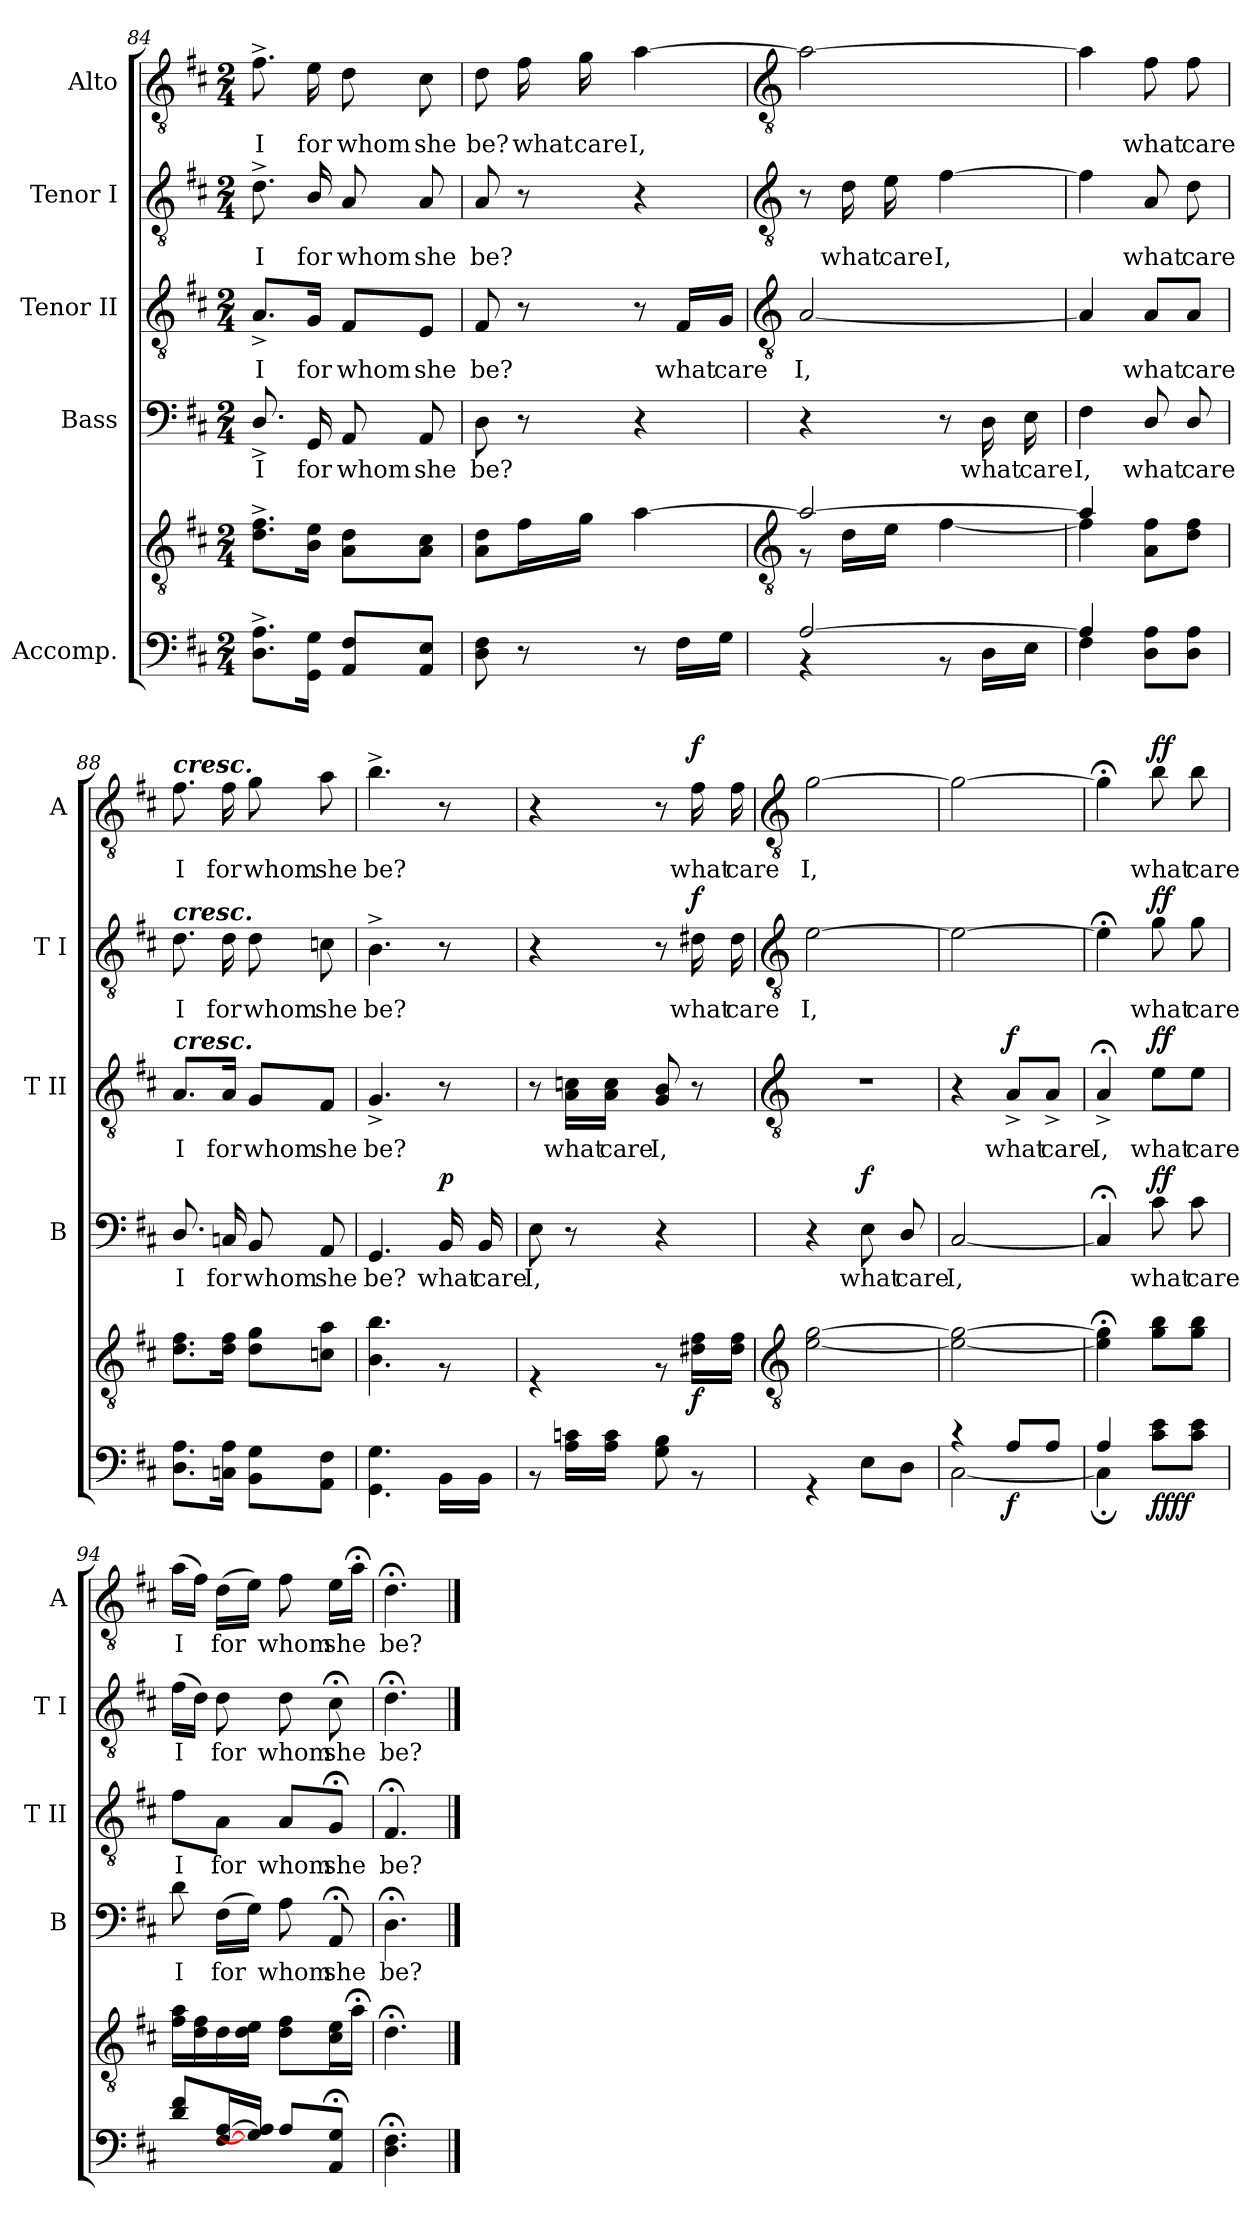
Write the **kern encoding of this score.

**kern	**kern	**dynam	**kern	**text	**dynam	**kern	**text	**dynam	**kern	**text	**dynam	**kern	**text	**dynam
*part5	*part5	*part5	*part4	*part4	*part4	*part3	*part3	*part3	*part2	*part2	*part2	*part1	*part1	*part1
*staff6	*staff5	*staff5/6	*staff4	*staff4	*staff4	*staff3	*staff3	*staff3	*staff2	*staff2	*staff2	*staff1	*staff1	*staff1
*I"Accomp.	*	*	*I"Bass	*	*	*I"Tenor II	*	*	*I"Tenor I	*	*	*I"Alto	*	*
*	*	*	*I'B	*	*	*I'T II	*	*	*I'T I	*	*	*I'A	*	*
*clefF4	*clefGv2	*	*clefF4	*	*	*clefGv2	*	*	*clefGv2	*	*	*clefGv2	*	*
*k[f#c#]	*k[f#c#]	*	*k[f#c#]	*	*	*k[f#c#]	*	*	*k[f#c#]	*	*	*k[f#c#]	*	*
*D:	*D:	*	*D:	*	*	*D:	*	*	*D:	*	*	*D:	*	*
*M2/4	*M2/4	*	*M2/4	*	*	*M2/4	*	*	*M2/4	*	*	*M2/4	*	*
=84	=84	=84	=84	=84	=84	=84	=84	=84	=84	=84	=84	=84	=84	=84
!	!	!	!	!LO:LY:b	!	!	!LO:LY:b	!	!	!LO:LY:b	!	!	!LO:LY:b	!
8.D^ 8.A^L	8.d^ 8.f#^L	.	8.D^/	I	.	8.A^/L	I	.	8.d^	I	.	8.f#^	I	.
!	!	!	!	!LO:LY:b	!	!	!LO:LY:b	!	!	!LO:LY:b	!	!	!LO:LY:b	!
16GG 16GJ	16B 16eJ	.	16GG	for	.	16G/Jk	for	.	16B/	for	.	16e	for	.
!	!	!	!	!LO:LY:b	!	!	!LO:LY:b	!	!	!LO:LY:b	!	!	!LO:LY:b	!
8AA 8F#L	8A 8dL	.	8AA	whom	.	8F#/L	whom	.	8A	whom	.	8d	whom	.
!	!	!	!	!LO:LY:b	!	!	!LO:LY:b	!	!	!LO:LY:b	!	!	!LO:LY:b	!
8AA 8EJ	8A 8c#J	.	8AA	she	.	8E/J	she	.	8A	she	.	8c#	she	.
=85	=85	=85	=85	=85	=85	=85	=85	=85	=85	=85	=85	=85	=85	=85
!	!	!	!	!LO:LY:b	!	!	!LO:LY:b	!	!	!LO:LY:b	!	!	!LO:LY:b	!
8D 8F#	8A\ 8d\L	.	8D	be?	.	8F#	be?	.	8A	be?	.	8d	be?	.
!	!	!	!	!	!	!	!	!	!	!	!	!	!LO:LY:b	!
8r	16f#\L	.	8r	.	.	8r	.	.	8r	.	.	16f#	what	.
!	!	!	!	!	!	!	!	!	!	!	!	!	!LO:LY:b	!
.	16g\JJ	.	.	.	.	.	.	.	.	.	.	16g	care	.
!	!	!	!	!	!	!	!	!	!	!	!	!	!LO:LY:b	!
8r	[4a\	.	4r	.	.	8r	.	.	4r	.	.	[4a	I,	.
!	!	!	!	!	!	!	!LO:LY:b	!	!	!	!	!	!	!
16F#LL	.	.	.	.	.	16F#/LL	what	.	.	.	.	.	.	.
!	!	!	!	!	!	!	!LO:LY:b	!	!	!	!	!	!	!
16GJJ	.	.	.	.	.	16G/JJ	care	.	.	.	.	.	.	.
!!LO:LB:g=z
=86	=86	=86	=86	=86	=86	=86	=86	=86	=86	=86	=86	=86	=86	=86
*	*clefGv2	*	*	*	*	*clefGv2	*	*	*clefGv2	*	*	*clefGv2	*	*
*^	*^	*	*	*	*	*	*	*	*	*	*	*	*	*
!	!	!	!	!	!	!	!	!	!LO:LY:b	!	!	!	!	!	!	!
[2A/	4r	2a/_	8r	.	4r	.	.	[2A	I,	.	8r	.	.	2a_	.	.
!	!	!	!	!	!	!	!	!	!	!	!	!LO:LY:b	!	!	!	!
.	.	.	16d\LL	.	.	.	.	.	.	.	16d	what	.	.	.	.
!	!	!	!	!	!	!	!	!	!	!	!	!LO:LY:b	!	!	!	!
.	.	.	16e\JJ	.	.	.	.	.	.	.	16e	care	.	.	.	.
!	!	!	!	!	!	!	!	!	!	!	!	!LO:LY:b	!	!	!	!
.	8r	.	[4f#\	.	8r	.	.	.	.	.	[4f#	I,	.	.	.	.
!	!	!	!	!	!	!LO:LY:b	!	!	!	!	!	!	!	!	!	!
.	16D\LL	.	.	.	16D	what	.	.	.	.	.	.	.	.	.	.
!	!	!	!	!	!	!LO:LY:b	!	!	!	!	!	!	!	!	!	!
.	16E\JJ	.	.	.	16E	care	.	.	.	.	.	.	.	.	.	.
=87	=87	=87	=87	=87	=87	=87	=87	=87	=87	=87	=87	=87	=87	=87	=87	=87
!	!	!	!	!	!	!LO:LY:b	!	!	!	!	!	!	!	!	!	!
4A/]	4F#\	4a/]	4f#\]	.	4F#	I,	.	4A]	.	.	4f#]	.	.	4a]	.	.
!	!	!	!	!	!	!LO:LY:b	!	!	!LO:LY:b	!	!	!LO:LY:b	!	!	!LO:LY:b	!
4ryy	8D\ 8A\L	4ryy	8A\ 8f#\L	.	8D/	what	.	8A/L	what	.	8A	what	.	8f#	what	.
!	!	!	!	!	!	!LO:LY:b	!	!	!LO:LY:b	!	!	!LO:LY:b	!	!	!LO:LY:b	!
.	8D\ 8A\J	.	8d\ 8f#\J	.	8D/	care	.	8A/J	care	.	8d	care	.	8f#	care	.
=88	=88	=88	=88	=88	=88	=88	=88	=88	=88	=88	=88	=88	=88	=88	=88	=88
!	!	!	!	!	!	!	!	!	!	!	!	!	!	!LO:TX:a:Bi:t=cresc.	!	!
!	!	!	!	!	!	!	!	!	!	!	!LO:TX:a:Bi:t=cresc.	!	!	!	!	!
!	!	!	!	!	!	!	!	!LO:TX:a:Bi:t=cresc.	!	!	!	!	!	!	!	!
!	!	!LO:N:vis=1	!	!	!	!LO:LY:b	!	!	!LO:LY:b	!	!	!LO:LY:b	!	!	!LO:LY:b	!
2ryy	8.D\ 8.A\L	2ryy	8.d\ 8.f#\L	.	8.D/	I	.	8.A/L	I	.	8.d	I	.	8.f#	I	.
!	!	!	!	!	!	!LO:LY:b	!	!	!LO:LY:b	!	!	!LO:LY:b	!	!	!LO:LY:b	!
.	16Cn\ 16A\J	.	16d\ 16f#\J	.	16Cn	for	.	16A/Jk	for	.	16d	for	.	16f#	for	.
!	!	!	!	!	!	!LO:LY:b	!	!	!LO:LY:b	!	!	!LO:LY:b	!	!	!LO:LY:b	!
.	8BB\ 8G\L	.	8d\ 8g\L	.	8BB	whom	.	8G/L	whom	.	8d	whom	.	8g	whom	.
!	!	!	!	!	!	!LO:LY:b	!	!	!LO:LY:b	!	!	!LO:LY:b	!	!	!LO:LY:b	!
.	8AA\ 8F#\J	.	8cn\ 8a\J	.	8AA	she	.	8F#/J	she	.	8cn	she	.	8a	she	.
=89	=89	=89	=89	=89	=89	=89	=89	=89	=89	=89	=89	=89	=89	=89	=89	=89
!	!	!LO:N:vis=1	!	!	!	!LO:LY:b	!	!	!LO:LY:b	!	!	!LO:LY:b	!	!	!LO:LY:b	!
2ryy	4.GG\ 4.G\	2ryy	4.B\ 4.b\	.	4.GG	be?	.	4.G^	be?	.	4.B^	be?	.	4.b^	be?	.
!	!	!	!	!	!	!LO:LY:b	!LO:DY:b	!	!	!	!	!	!	!	!	!
.	16BB\LL	.	8r	.	16BB	what	p	8r	.	.	8r	.	.	8r	.	.
!	!	!	!	!	!	!LO:LY:b	!	!	!	!	!	!	!	!	!	!
.	16BB\JJ	.	.	.	16BB	care	.	.	.	.	.	.	.	.	.	.
=90	=90	=90	=90	=90	=90	=90	=90	=90	=90	=90	=90	=90	=90	=90	=90	=90
!	!	!	!	!	!	!LO:LY:b	!	!	!	!	!	!	!	!	!	!
2ryy	8r	2ryy	4r	.	8E	I,	.	8r	.	.	4r	.	.	4r	.	.
!	!	!	!	!	!	!	!	!	!LO:LY:b	!	!	!	!	!	!	!
.	16A\ 16cn\LL	.	.	.	8r	.	.	16A\ 16cn\LL	what	.	.	.	.	.	.	.
!	!	!	!	!	!	!	!	!	!LO:LY:b	!	!	!	!	!	!	!
.	16A\ 16c\JJ	.	.	.	.	.	.	16A\ 16c\JJ	care	.	.	.	.	.	.	.
!	!	!	!	!	!	!	!	!	!LO:LY:b	!	!	!	!	!	!	!
.	8G\ 8B\	.	8r	.	4r	.	.	8G 8B	I,	.	8r	.	.	8r	.	.
!	!	!	!	!LO:DY:b	!	!	!	!	!	!	!	!LO:LY:b	!LO:DY:b	!	!LO:LY:b	!LO:DY:b
.	8r	.	16d#X\ 16f#\LL	f	.	.	.	8r	.	.	16d#X	what	f	16f#	what	f
!	!	!	!	!	!	!	!	!	!	!	!	!LO:LY:b	!	!	!LO:LY:b	!
.	.	.	16d#\ 16f#\JJ	.	.	.	.	.	.	.	16d#	care	.	16f#	care	.
*	*	*v	*v	*	*	*	*	*	*	*	*	*	*	*	*	*
!!LO:LB:g=z
=91	=91	=91	=91	=91	=91	=91	=91	=91	=91	=91	=91	=91	=91	=91	=91
*	*	*clefGv2	*	*	*	*	*clefGv2	*	*	*clefGv2	*	*	*clefGv2	*	*
*	*	*^	*	*	*	*	*	*	*	*	*	*	*	*	*
!LO:N:vis=1	!	!	!	!	!	!	!	!LO:N:vis=1	!	!	!	!LO:LY:b	!	!	!LO:LY:b	!
*	*	*v	*v	*	*	*	*	*	*	*	*	*	*	*	*	*
2ryy	4r	[2e [2g	.	4r	.	.	2r	.	.	[2e	I,	.	[2g	I,	.
!	!	!	!	!	!LO:LY:b	!LO:DY:b	!	!	!	!	!	!	!	!	!
.	8E\L	.	.	8E	what	f	.	.	.	.	.	.	.	.	.
!	!	!	!	!	!LO:LY:b	!	!	!	!	!	!	!	!	!	!
.	8D\J	.	.	8D/	care	.	.	.	.	.	.	.	.	.	.
=92	=92	=92	=92	=92	=92	=92	=92	=92	=92	=92	=92	=92	=92	=92	=92
!	!	!	!	!	!LO:LY:b	!	!	!	!	!	!	!	!	!	!
4r	[2C#\	2e_ 2g_	.	[2C#	I,	.	4r	.	.	2e_	.	.	2g_	.	.
!	!	!	!LO:DY:b=2	!	!	!	!	!LO:LY:b	!LO:DY:b	!	!	!	!	!	!
8A/L	.	.	f	.	.	.	8A^/L	what	f	.	.	.	.	.	.
!	!	!	!	!	!	!	!	!LO:LY:b	!	!	!	!	!	!	!
8A/J	.	.	.	.	.	.	8A^/J	care	.	.	.	.	.	.	.
=93	=93	=93	=93	=93	=93	=93	=93	=93	=93	=93	=93	=93	=93	=93	=93
!	!	!	!	!	!	!	!	!LO:LY:b	!	!	!	!	!	!	!
4A/	4C#;\]	4e];< 4g];<	.	4C#;<]	.	.	4A;<^	I,	.	4e;<]	.	.	4g;<]	.	.
!	!	!	!LO:DY:b=2	!	!LO:LY:b	!	!	!LO:LY:b	!	!	!LO:LY:b	!	!	!LO:LY:b	!
!	!	!	!LO:DY:n=1:b	!	!	!LO:DY:b	!	!	!LO:DY:b	!	!	!LO:DY:b	!	!	!LO:DY:b
8c# 8eL	4ryy	8g 8bL	ff ff	8c#	what	ff	8e\L	what	ff	8g	what	ff	8b	what	ff
!	!	!	!	!	!LO:LY:b	!	!	!LO:LY:b	!	!	!LO:LY:b	!	!	!LO:LY:b	!
8c# 8eJ	.	8g 8bJ	.	8c#	care	.	8e\J	care	.	8g	care	.	8b	care	.
=94	=94	=94	=94	=94	=94	=94	=94	=94	=94	=94	=94	=94	=94	=94	=94
!	!LO:N:vis=1	!	!	!	!LO:LY:b	!	!	!LO:LY:b	!	!	!LO:LY:b	!	!	!LO:LY:b	!
8d 8f#L	2ryy	16f# 16aLL	.	8d	I	.	8f#\L	I	.	(>16f#LL	I	.	(>16aLL	I	.
.	.	16d 16f#	.	.	.	.	.	.	.	16dJJ)	.	.	16f#JJ)	.	.
!	!	!	!	!	!LO:LY:b	!	!	!LO:LY:b	!	!	!LO:LY:b	!	!	!LO:LY:b	!
[16F# [16AL	.	16d	.	(>16F#LL	for	.	8A\J	for	.	8d	for	.	(>16dLL	for	.
16G] 16A]JJ	.	16d 16eJJ	.	16GJJ)	.	.	.	.	.	.	.	.	16eJJ)	.	.
!	!	!	!	!	!LO:LY:b	!	!	!LO:LY:b	!	!	!LO:LY:b	!	!	!LO:LY:b	!
8AL	.	8d 8f#L	.	8A	whom	.	8A/L	whom	.	8d	whom	.	8f#	whom	.
!	!	!	!	!	!LO:LY:b	!	!	!LO:LY:b	!	!	!LO:LY:b	!	!	!LO:LY:b	!
8AA;< 8G;<J	.	16c# 16eL	.	8AA;<	she	.	8G;</J	she	.	8c#;<	she	.	16eLL	she	.
.	.	16a;<JJ	.	.	.	.	.	.	.	.	.	.	16a;<JJ	.	.
=95	=95	=95	=95	=95	=95	=95	=95	=95	=95	=95	=95	=95	=95	=95	=95
!	!	!	!	!	!LO:LY:b	!	!	!LO:LY:b	!	!	!LO:LY:b	!	!	!LO:LY:b	!
4.D;< 4.F#;<	4.ryy	4.d;<	.	4.D;<	be?	.	4.F#;<	be?	.	4.d;<	be?	.	4.d;<	be?	.
*v	*v	*	*	*	*	*	*	*	*	*	*	*	*	*	*
==	==	==	==	==	==	==	==	==	==	==	==	==	==	==
*-	*-	*-	*-	*-	*-	*-	*-	*-	*-	*-	*-	*-	*-	*-
